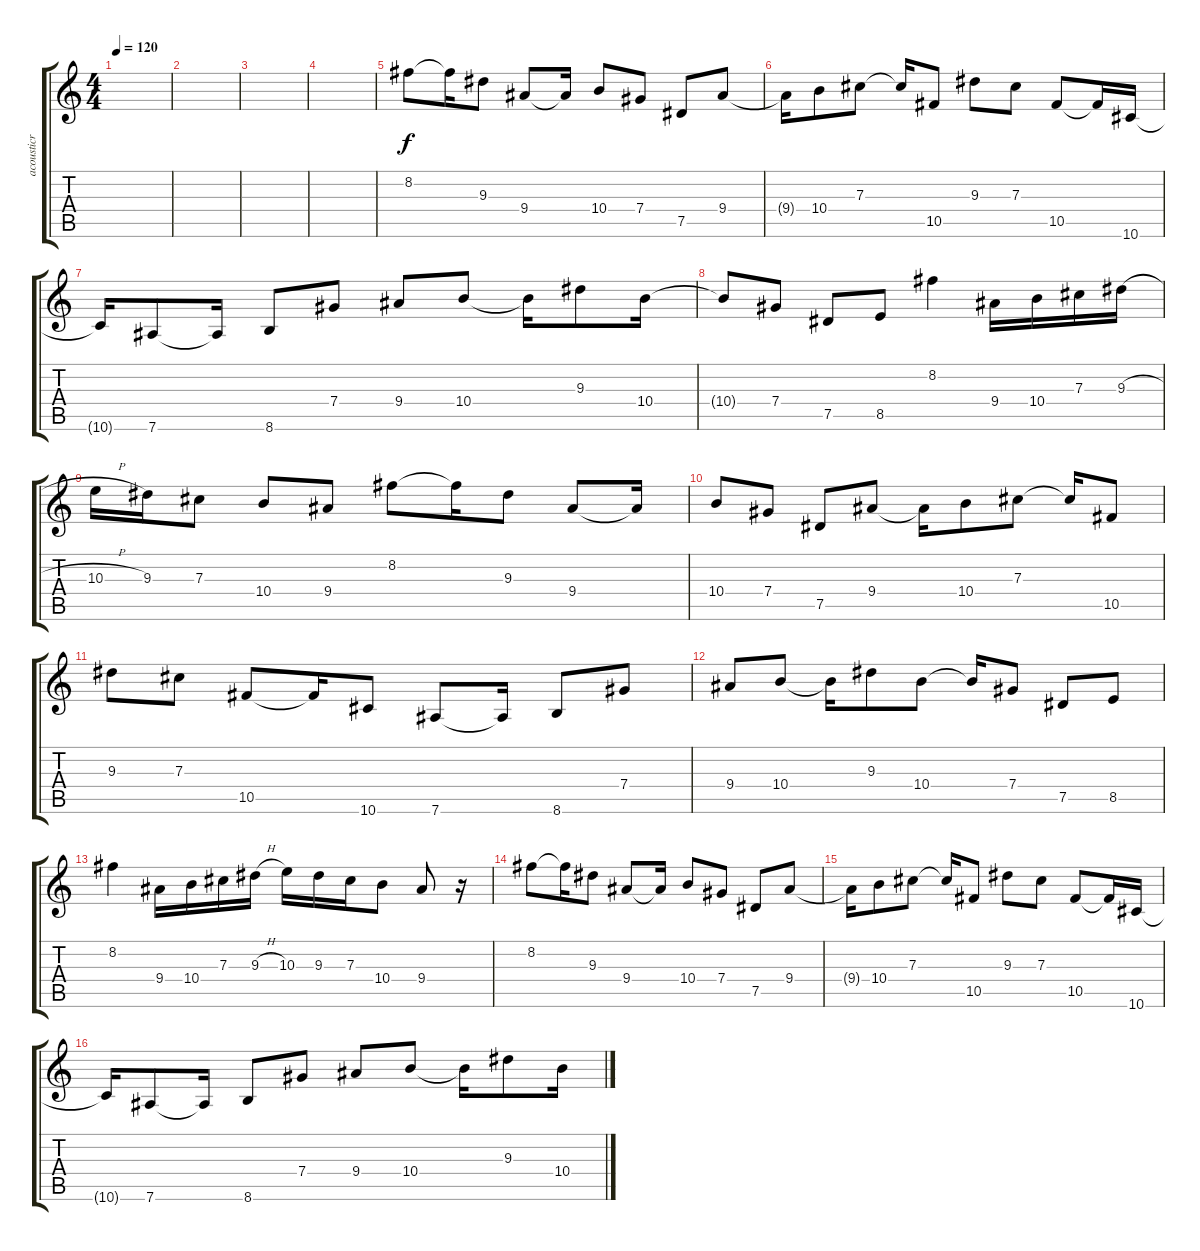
\track ("acousticr rythm" "acousticr ") {instrument acousticguitarsteel}
\staff {score tabs}
\tuning (Eb4 Bb3 Gb3 Db3 Ab2 Eb2) {hide}
\ts (4 4)
\tempo 120
\clef g2
\ks c
|
|
|
|
8.2.8 8.2{t}.16 9.3.8 9.4.8 9.4{t}.16 10.4.8 7.4.8 7.5.8 9.4.8 |
9.4{t}.16 10.4.8 7.3.8 7.3{t}.16 10.5.8 9.3.8 7.3.8 10.5.8 10.5{t}.16 10.6.16 |
10.6{t}.16 7.6.8 7.6{t}.16 8.6.8 7.4.8 9.4.8 10.4.8 10.4{t}.16 9.3.8 10.4.16 |
10.4{t}.8 7.4.8 7.5.8 8.5.8 8.2.4 9.4.16 10.4.16 7.3.16 9.3{h}.16 |
10.3{h}.16 9.3.16 7.3.8 10.4.8 9.4.8 8.2.8 8.2{t}.16 9.3.8 9.4.8 9.4{t}.16 |
10.4.8 7.4.8 7.5.8 9.4.8 9.4{t}.16 10.4.8 7.3.8 7.3{t}.16 10.5.8 |
9.3.8 7.3.8 10.5.8 10.5{t}.16 10.6.8 7.6.8 7.6{t}.16 8.6.8 7.4.8 |
9.4.8 10.4.8 10.4{t}.16 9.3.8 10.4.8 10.4{t}.16 7.4.8 7.5.8 8.5.8 |
8.2.4 9.4.16 10.4.16 7.3.16 9.3{h}.16 10.3.16 9.3.16 7.3.16 10.4.8 9.4.8 r.16 |
8.2.8 8.2{t}.16 9.3.8 9.4.8 9.4{t}.16 10.4.8 7.4.8 7.5.8 9.4.8 |
9.4{t}.16 10.4.8 7.3.8 7.3{t}.16 10.5.8 9.3.8 7.3.8 10.5.8 10.5{t}.16 10.6.16 |
10.6{t}.16 7.6.8 7.6{t}.16 8.6.8 7.4.8 9.4.8 10.4.8 10.4{t}.16 9.3.8 10.4.16
